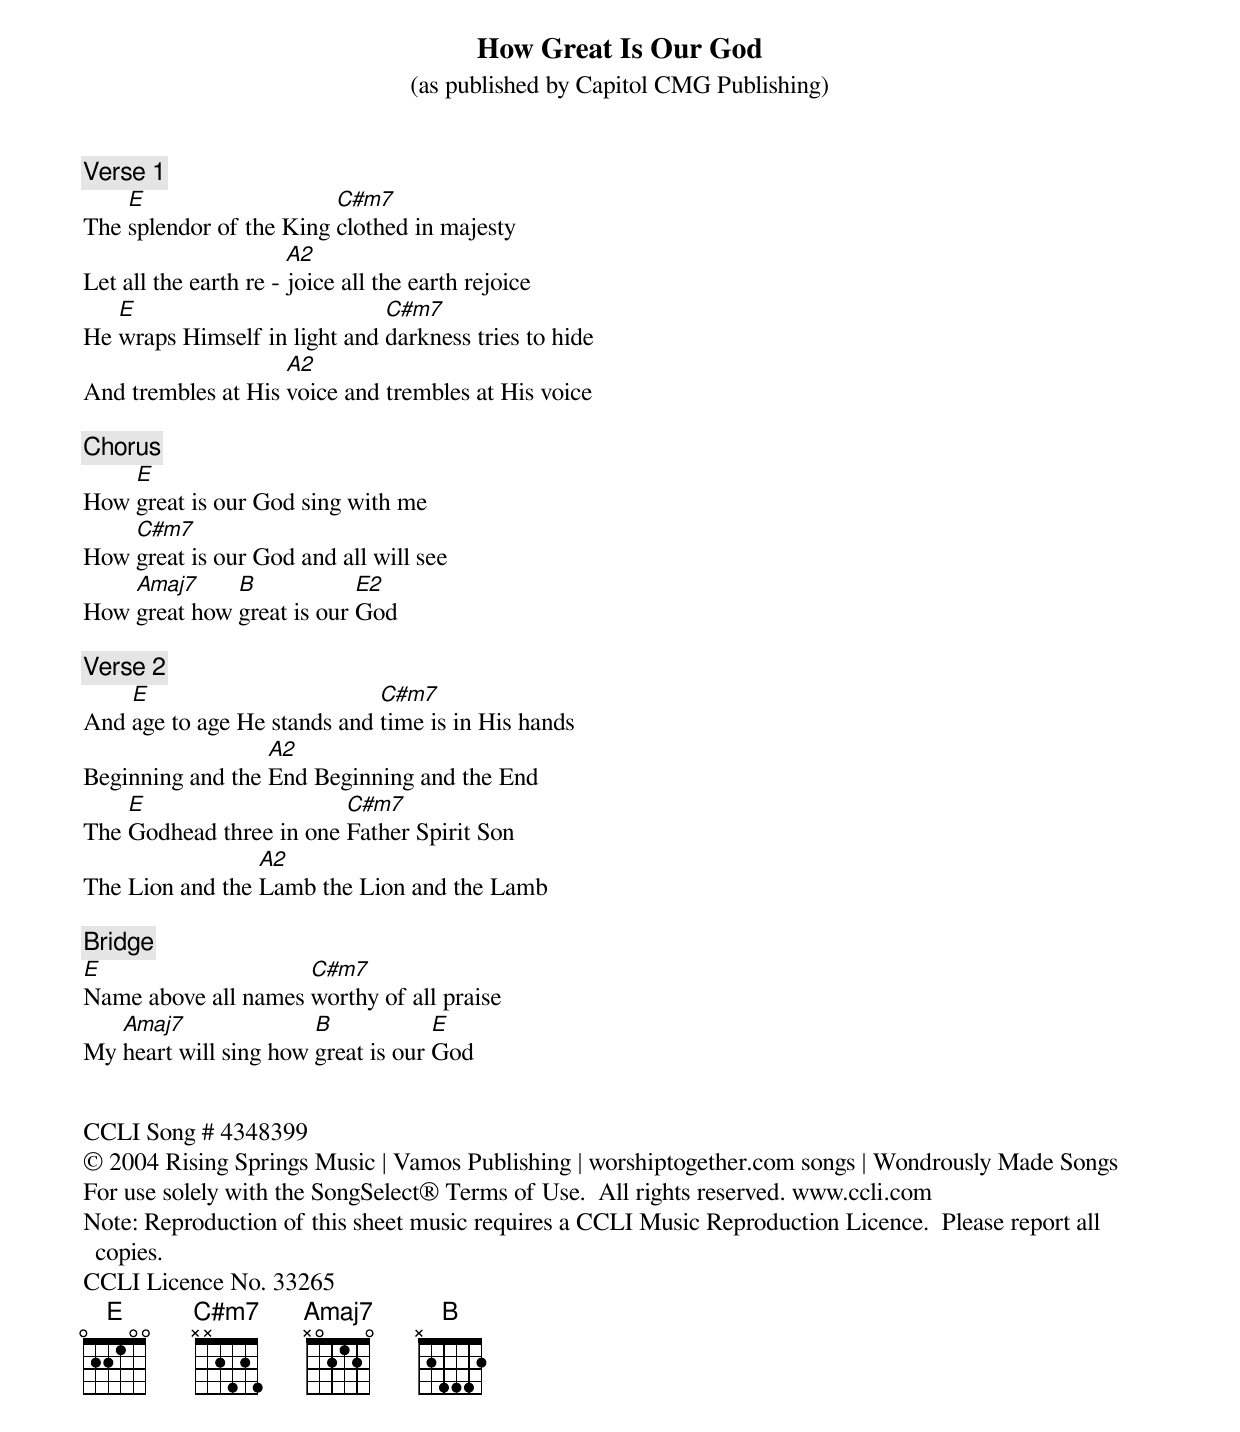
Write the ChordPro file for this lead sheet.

{title: How Great Is Our God}
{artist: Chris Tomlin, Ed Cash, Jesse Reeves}
{subtitle: (as published by Capitol CMG Publishing)}
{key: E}
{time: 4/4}
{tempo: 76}
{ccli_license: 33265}
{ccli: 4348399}
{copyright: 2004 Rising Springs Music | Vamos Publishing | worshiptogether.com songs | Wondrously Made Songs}
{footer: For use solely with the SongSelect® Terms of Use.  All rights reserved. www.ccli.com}

{comment: Verse 1}
The [E]splendor of the King [C#m7]clothed in majesty
Let all the earth re - [A2]joice all the earth rejoice
He [E]wraps Himself in light and [C#m7]darkness tries to hide
And trembles at His [A2]voice and trembles at His voice

{comment: Chorus}
How [E]great is our God sing with me
How [C#m7]great is our God and all will see
How [Amaj7]great how [B]great is our [E2]God

{comment: Verse 2}
And [E]age to age He stands and [C#m7]time is in His hands
Beginning and the [A2]End Beginning and the End
The [E]Godhead three in one [C#m7]Father Spirit Son
The Lion and the [A2]Lamb the Lion and the Lamb

{comment: Bridge}
[E]Name above all names [C#m7]worthy of all praise
My [Amaj7]heart will sing how [B]great is our [E]God


CCLI Song # 4348399
© 2004 Rising Springs Music | Vamos Publishing | worshiptogether.com songs | Wondrously Made Songs
For use solely with the SongSelect® Terms of Use.  All rights reserved. www.ccli.com
Note: Reproduction of this sheet music requires a CCLI Music Reproduction Licence.  Please report all copies.
CCLI Licence No. 33265
